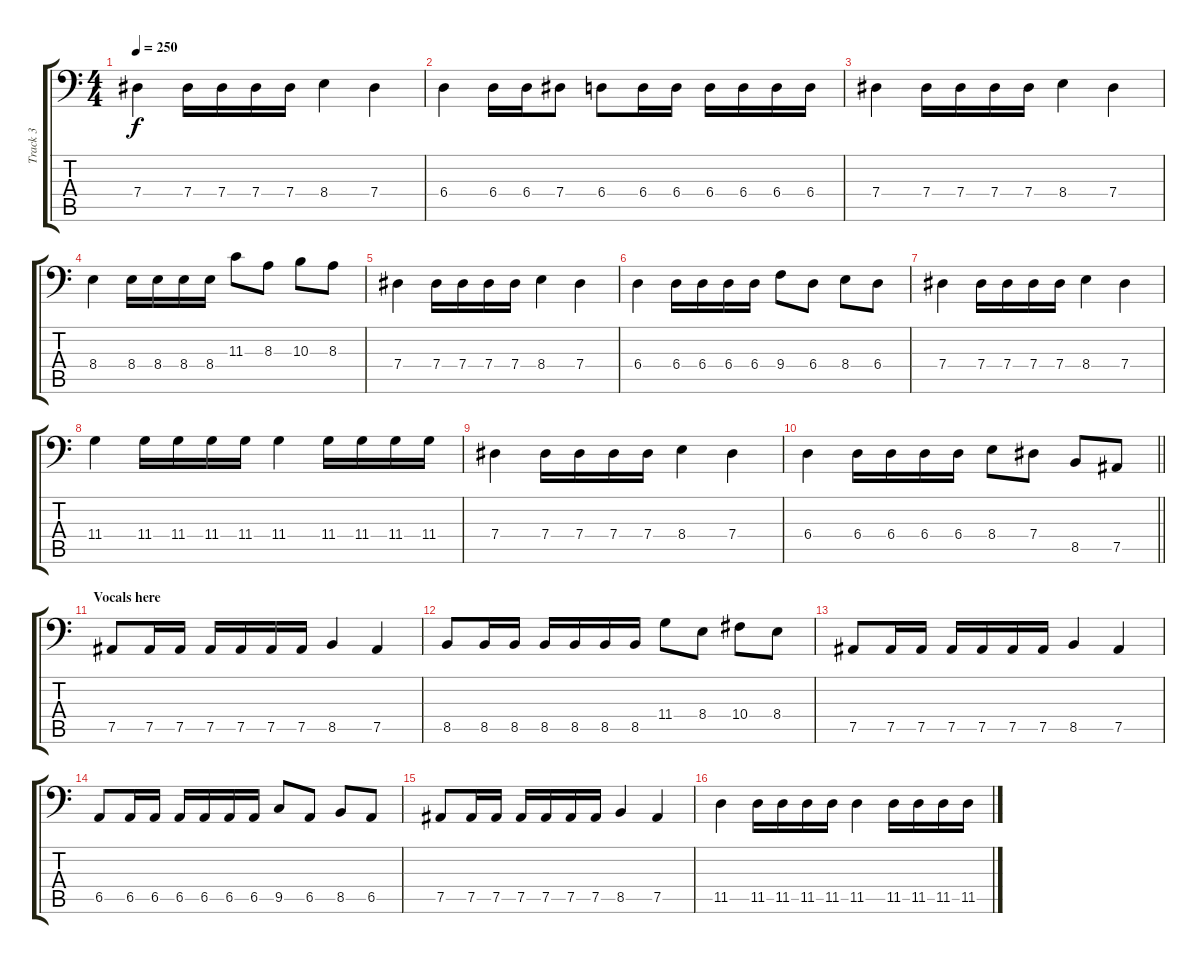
\track ("Track 3" "Track 3") {instrument electricbassfinger}
\staff {score tabs}
\tuning (B2 Gb2 Db2 Ab1 Eb1 Bb0) {hide}
\ts (4 4)
\tempo 250
\clef f4
\ks c
7.4.4{dy f} 7.4.16 7.4.16 7.4.16 7.4.16 8.4.4 7.4.4 |
6.4.4 6.4.16 6.4.16 7.4.8 6.4.8 6.4.16 6.4.16 6.4.16 6.4.16 6.4.16 6.4.16 |
7.4.4 7.4.16 7.4.16 7.4.16 7.4.16 8.4.4 7.4.4 |
8.4.4 8.4.16 8.4.16 8.4.16 8.4.16 11.3.8 8.3.8 10.3.8 8.3.8 |
7.4.4 7.4.16 7.4.16 7.4.16 7.4.16 8.4.4 7.4.4 |
6.4.4 6.4.16 6.4.16 6.4.16 6.4.16 9.4.8 6.4.8 8.4.8 6.4.8 |
7.4.4 7.4.16 7.4.16 7.4.16 7.4.16 8.4.4 7.4.4 |
11.4.4 11.4.16 11.4.16 11.4.16 11.4.16 11.4.4 11.4.16 11.4.16 11.4.16 11.4.16 |
7.4.4 7.4.16 7.4.16 7.4.16 7.4.16 8.4.4 7.4.4 |
\barLineRight lightlight
6.4.4 6.4.16 6.4.16 6.4.16 6.4.16 8.4.8 7.4.8 8.5.8 7.5.8 |
\section ("" "Vocals here")
7.5.8 7.5.16 7.5.16 7.5.16 7.5.16 7.5.16 7.5.16 8.5.4 7.5.4 |
8.5.8 8.5.16 8.5.16 8.5.16 8.5.16 8.5.16 8.5.16 11.4.8 8.4.8 10.4.8 8.4.8 |
7.5.8 7.5.16 7.5.16 7.5.16 7.5.16 7.5.16 7.5.16 8.5.4 7.5.4 |
6.5.8 6.5.16 6.5.16 6.5.16 6.5.16 6.5.16 6.5.16 9.5.8 6.5.8 8.5.8 6.5.8 |
7.5.8 7.5.16 7.5.16 7.5.16 7.5.16 7.5.16 7.5.16 8.5.4 7.5.4 |
11.5.4 11.5.16 11.5.16 11.5.16 11.5.16 11.5.4 11.5.16 11.5.16 11.5.16 11.5.16
